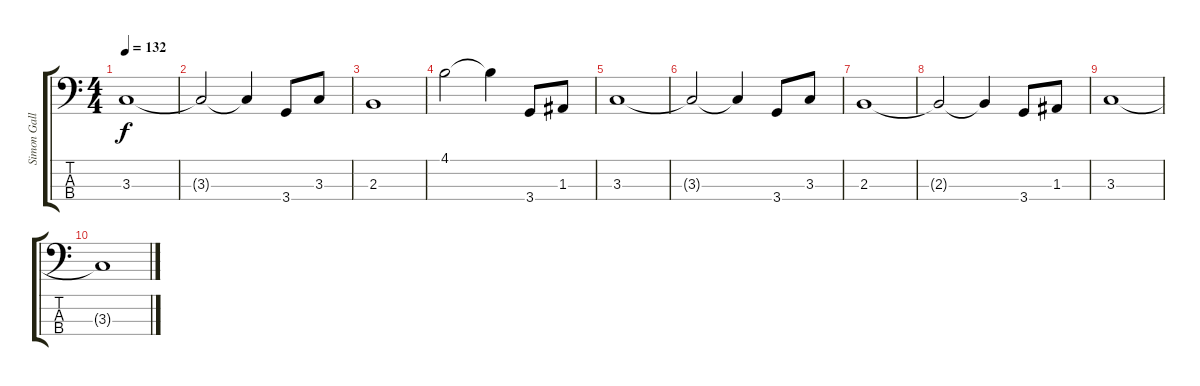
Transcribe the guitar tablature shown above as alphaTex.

\track ("Simon Gallup (bass)" "Simon Gall") {instrument electricbasspick}
\staff {score tabs}
\tuning (G2 D2 A1 E1) {hide}
\ts (4 4)
\tempo 132
\clef f4
\ks c
3.3.1{dy f} |
3.3{t}.2 3.3{t}.4 3.4.8 3.3.8 |
2.3.1 |
4.1.2 4.1{t}.4 3.4.8 1.3.8 |
3.3.1 |
3.3{t}.2 3.3{t}.4 3.4.8 3.3.8 |
2.3.1 |
2.3{t}.2 2.3{t}.4 3.4.8 1.3.8 |
3.3.1 |
3.3{t}.1
